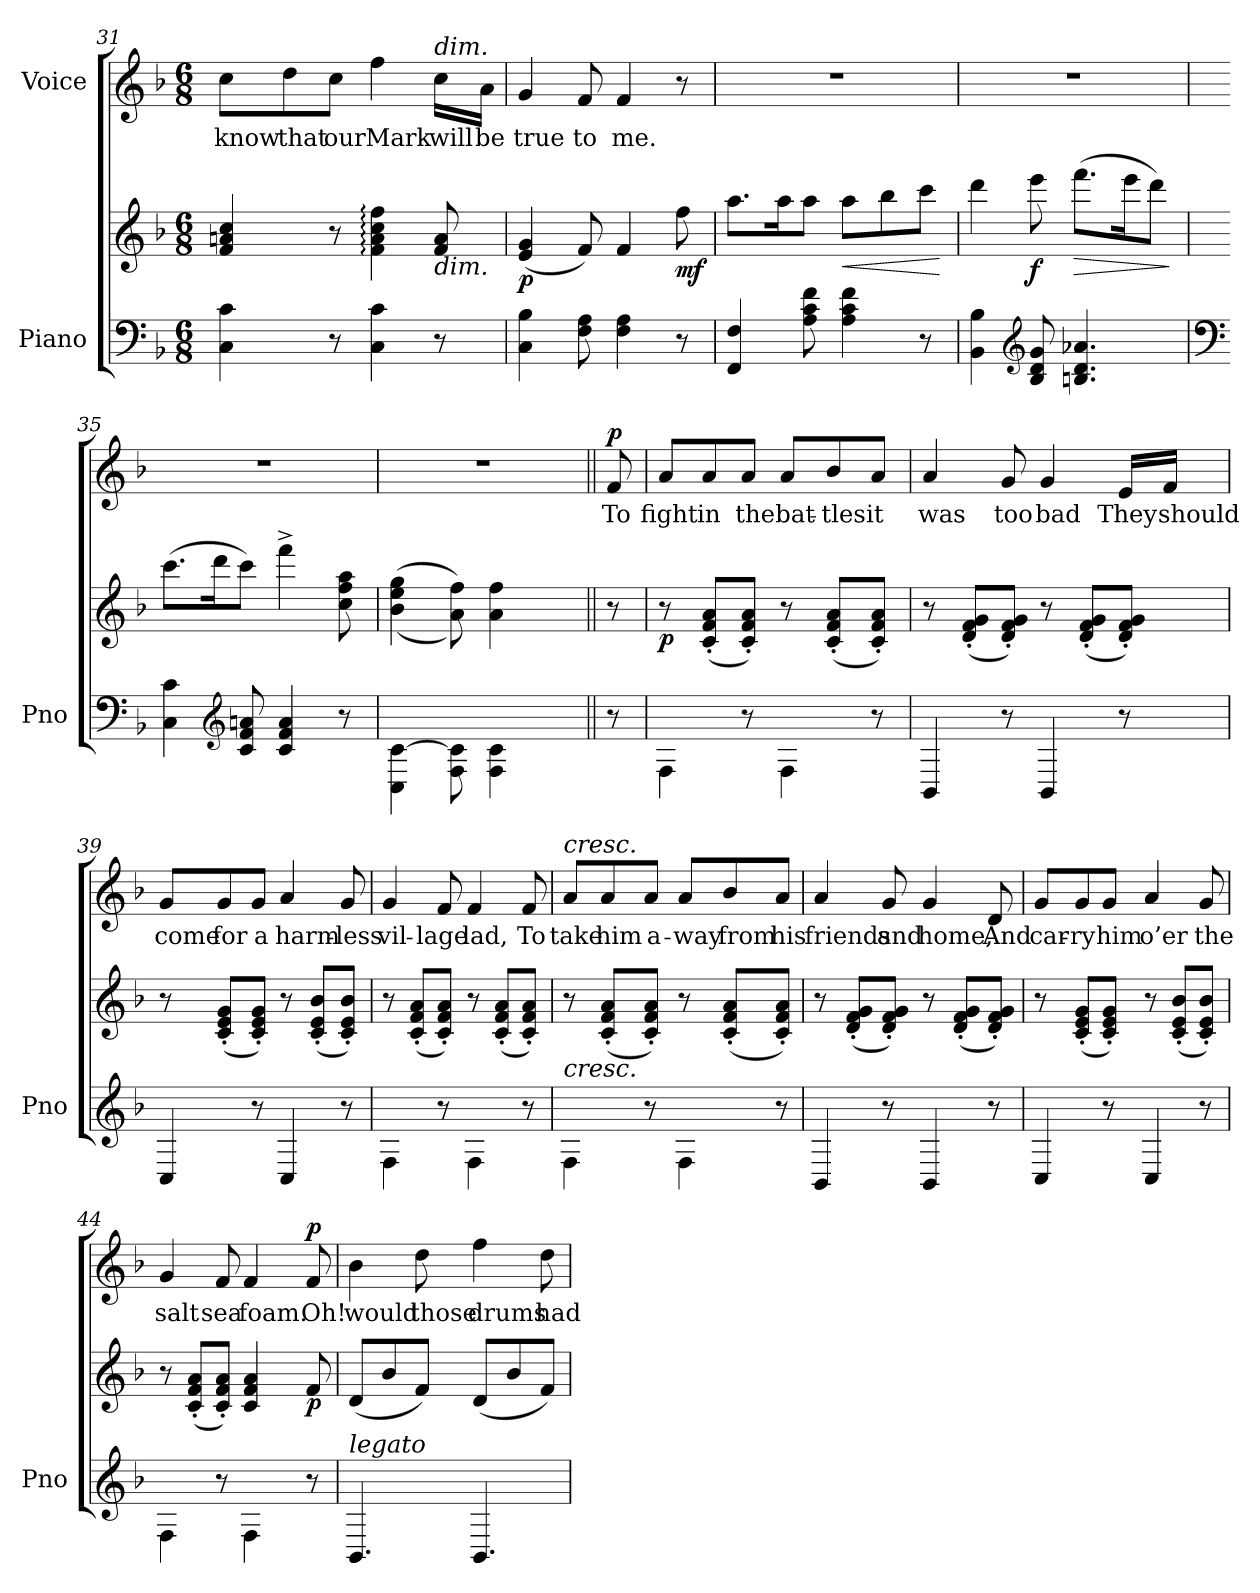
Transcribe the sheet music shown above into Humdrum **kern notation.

**kern	**kern	**dynam	**kern	**text	**dynam
*part2	*part2	*part2	*part1	*part1	*part1
*staff3	*staff2	*staff2/3	*staff1	*staff1	*staff1
*I"Piano	*	*	*I"Voice	*	*
*I'Pno	*	*	*	*	*
*clefF4	*clefG2	*	*clefG2	*	*
*k[b-]	*k[b-]	*	*k[b-]	*	*
*M6/8	*M6/8	*	*M6/8	*	*
=31	=31	=31	=31	=31	=31
!	!	!	!	!LO:LY:b	!
4C\ 4c\	4f/ 4an/ 4cc/	.	8cc\L	know	.
!	!	!	!	!LO:LY:b	!
.	.	.	8dd\	that	.
!	!	!	!	!LO:LY:b	!
8r	8r	.	8cc\J	our	.
!	!	!	!	!LO:LY:b	!
4C\ 4c\	4f\: 4a\: 4cc\: 4ff\:	.	4ff\	Mark	.
!	!	!	!LO:TX:a:i:t=dim.	!	!
!	!LO:TX:b:i:t=dim.	!	!	!	!
!	!	!	!	!LO:LY:b	!
8r	8f/ 8a/	.	16cc\LL	will	.
!	!	!	!	!LO:LY:b	!
.	.	.	16a\JJ	be	.
=32	=32	=32	=32	=32	=32
!	!	!LO:DY:b	!	!LO:LY:b	!
4C\ 4B-\	(<4e/ 4g/	p	4g/	true	.
!	!	!	!	!LO:LY:b	!
8F\ 8A\	8f/)	.	8f/	to	.
!	!	!	!	!LO:LY:b	!
4F\ 4A\	4f/	.	4f/	me.	.
!	!	!LO:DY:b	!	!	!
8r	8ff\	mf	8r	.	.
=33	=33	=33	=33	=33	=33
4FF/ 4F/	8.aa\L	.	2.r	.	.
.	16aa\K	.	.	.	.
8A\ 8c\ 8f\	8aa\J	.	.	.	.
!	!	!LO:HP:b	!	!	!
4A\ 4c\ 4f\	8aa\L	<	.	.	.
.	8bb-\	.	.	.	.
8r	8ccc\J	.	.	.	.
.	.	[	.	.	.
=34	=34	=34	=34	=34	=34
4BB-\ 4B-\	4ddd\	.	2.r	.	.
*clefG2	*	*	*	*	*
!	!	!LO:DY:b	!	!	!
8B-/ 8d/ 8g/	8eee\	f	.	.	.
!	!	!LO:HP:b	!	!	!
4.Bn/ 4.d/ 4.a-X/	(>8.fff\L	>	.	.	.
.	16eee\K	.	.	.	.
.	8ddd\J)	.	.	.	.
.	.	]	.	.	.
!!LO:LB:g=z
=35	=35	=35	=35	=35	=35
*clefF4	*	*	*	*	*
4C\ 4c\	(>8.ccc\L	.	2.r	.	.
.	16ddd\K	.	.	.	.
*clefG2	*	*	*	*	*
8c/ 8f/ 8an/	8ccc\J)	.	.	.	.
4c/ 4f/ 4a/	4fff^\	.	.	.	.
8r	8cc\ 8ff\ 8aa\	.	.	.	.
=36	=36	=36	=36	=36	=36
4C\ [4c\	(>(<4b-\ 4ee\ 4gg\	.	2.r	.	.
8F\ 8c\]	8a\ 8ff\))	.	.	.	.
4F\ 4c\	4a\ 4ff\	.	.	.	.
8ryy	8ryy	.	.	.	.
=36X2||	=36X2||	=36X2||	=36X2||	=36X2||	=36X2||
!	!	!	!	!LO:LY:b	!LO:DY:a
8r	8r	.	8f/	To	p
=37	=37	=37	=37	=37	=37
!	!	!LO:DY:b	!	!LO:LY:b	!
4F\	8r	p	8a/L	fight	.
!	!	!	!	!LO:LY:b	!
.	(<8c/' 8f/' 8a/'L	.	8a/	in	.
!	!	!	!	!LO:LY:b	!
8r	8c/' 8f/' 8a/'J)	.	8a/J	the	.
!	!	!	!	!LO:LY:b	!
4F\	8r	.	8a/L	bat-	.
!	!	!	!	!LO:LY:b	!
.	(<8c/' 8f/' 8a/'L	.	8b-/	-tles	.
!	!	!	!	!LO:LY:b	!
8r	8c/' 8f/' 8a/'J)	.	8a/J	it	.
=38	=38	=38	=38	=38	=38
!	!	!	!	!LO:LY:b	!
4BB-/	8r	.	4a/	was	.
.	(<8d/' 8f/' 8g/'L	.	.	.	.
!	!	!	!	!LO:LY:b	!
8r	8d/' 8f/' 8g/'J)	.	8g/	too	.
!	!	!	!	!LO:LY:b	!
4BB-/	8r	.	4g/	bad	.
.	(<8d/' 8f/' 8g/'L	.	.	.	.
!	!	!	!	!LO:LY:b	!
8r	8d/' 8f/' 8g/'J)	.	16e/LL	They	.
!	!	!	!	!LO:LY:b	!
.	.	.	16f/JJ	should	.
=39	=39	=39	=39	=39	=39
!	!	!	!	!LO:LY:b	!
4C/	8r	.	8g/L	come	.
!	!	!	!	!LO:LY:b	!
.	(<8c/' 8e/' 8g/'L	.	8g/	for	.
!	!	!	!	!LO:LY:b	!
8r	8c/' 8e/' 8g/'J)	.	8g/J	a	.
!	!	!	!	!LO:LY:b	!
4C/	8r	.	4a/	harm-	.
.	(<8c/' 8e/' 8b-/'L	.	.	.	.
!	!	!	!	!LO:LY:b	!
8r	8c/' 8e/' 8b-/'J)	.	8g/	-less	.
!!LO:LB:g=z
=40	=40	=40	=40	=40	=40
!	!	!	!	!LO:LY:b	!
4F\	8r	.	4g/	vil-	.
.	(<8c/' 8f/' 8a/'L	.	.	.	.
!	!	!	!	!LO:LY:b	!
8r	8c/' 8f/' 8a/'J)	.	8f/	-lage	.
!	!	!	!	!LO:LY:b	!
4F\	8r	.	4f/	lad,	.
.	(<8c/' 8f/' 8a/'L	.	.	.	.
!	!	!	!	!LO:LY:b	!
8r	8c/' 8f/' 8a/'J)	.	8f/	To	.
=41	=41	=41	=41	=41	=41
!	!	!	!LO:TX:a:i:t=cresc.	!	!
!	!LO:TX:b:i:t=cresc.	!	!	!	!
!	!	!	!	!LO:LY:b	!
4F\	8r	.	8a/L	take	.
!	!	!	!	!LO:LY:b	!
.	(<8c/' 8f/' 8a/'L	.	8a/	him	.
!	!	!	!	!LO:LY:b	!
8r	8c/' 8f/' 8a/'J)	.	8a/J	a-	.
!	!	!	!	!LO:LY:b	!
4F\	8r	.	8a/L	-way	.
!	!	!	!	!LO:LY:b	!
.	(<8c/' 8f/' 8a/'L	.	8b-/	from	.
!	!	!	!	!LO:LY:b	!
8r	8c/' 8f/' 8a/'J)	.	8a/J	his	.
=42	=42	=42	=42	=42	=42
!	!	!	!	!LO:LY:b	!
4BB-/	8r	.	4a/	friends	.
.	(<8d/' 8f/' 8g/'L	.	.	.	.
!	!	!	!	!LO:LY:b	!
8r	8d/' 8f/' 8g/'J)	.	8g/	and	.
!	!	!	!	!LO:LY:b	!
4BB-/	8r	.	4g/	home,	.
.	(<8d/' 8f/' 8g/'L	.	.	.	.
!	!	!	!	!LO:LY:b	!
8r	8d/' 8f/' 8g/'J)	.	8d/	And	.
=43	=43	=43	=43	=43	=43
!	!	!	!	!LO:LY:b	!
4C/	8r	.	8g/L	car-	.
!	!	!	!	!LO:LY:b	!
.	(<8c/' 8e/' 8g/'L	.	8g/	-ry	.
!	!	!	!	!LO:LY:b	!
8r	8c/' 8e/' 8g/'J)	.	8g/J	him	.
!	!	!	!	!LO:LY:b	!
4C/	8r	.	4a/	o’er	.
.	(<8c/' 8e/' 8b-/'L	.	.	.	.
!	!	!	!	!LO:LY:b	!
8r	8c/' 8e/' 8b-/'J)	.	8g/	the	.
=44	=44	=44	=44	=44	=44
!	!	!	!	!LO:LY:b	!
4F\	8r	.	4g/	salt	.
.	(<8c/' 8f/' 8a/'L	.	.	.	.
!	!	!	!	!LO:LY:b	!
8r	8c/' 8f/' 8a/'J)	.	8f/	sea	.
!	!	!	!	!LO:LY:b	!
4F\	4c/ 4f/ 4a/	.	4f/	foam.	.
!	!	!LO:DY:b	!	!LO:LY:b	!LO:DY:a
8r	8f/	p	8f/	Oh!	p
!!LO:LB:g=z
=45	=45	=45	=45	=45	=45
!LO:TX:a:i:t=legato	!	!	!	!	!
!	!	!	!	!LO:LY:b	!
4.BB-/	(<8d/L	.	4b-\	would	.
.	8b-/	.	.	.	.
!	!	!	!	!LO:LY:b	!
.	8f/J)	.	8dd\	those	.
!	!	!	!	!LO:LY:b	!
4.BB-/	(<8d/L	.	4ff\	drums	.
.	8b-/	.	.	.	.
!	!	!	!	!LO:LY:b	!
.	8f/J)	.	8dd\	had	.
=	=	=	=	=	=
*-	*-	*-	*-	*-	*-
